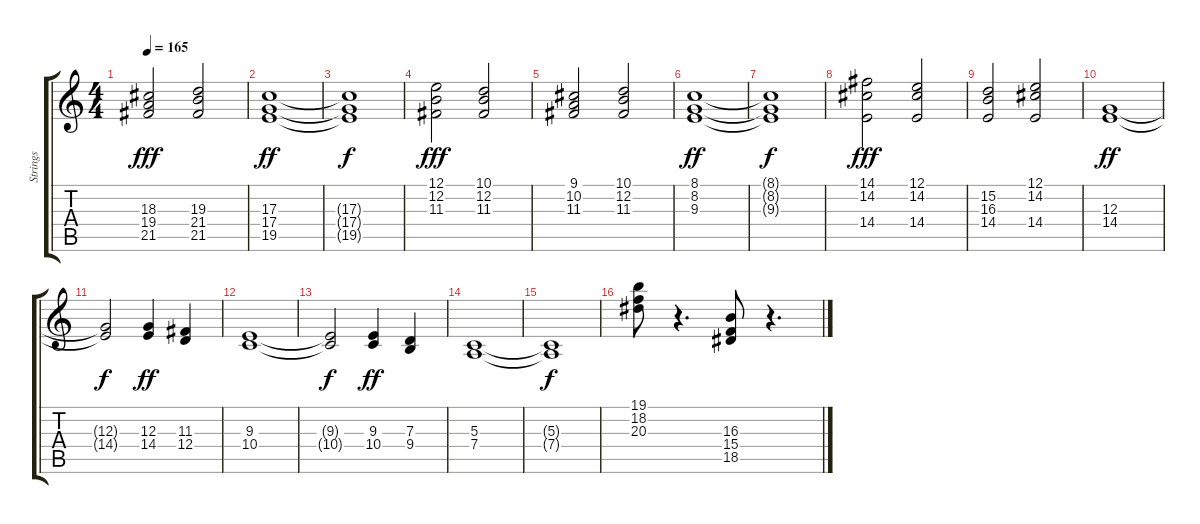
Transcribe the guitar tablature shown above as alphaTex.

\track ("Strings" "Strings") {instrument stringensemble1}
\staff {score tabs}
\tuning (E4 B3 G3 D3 A2 E2) {hide}
\ts (4 4)
\tempo 165
\clef g2
\ks c
(18.3 19.4 21.5).2{dy fff} (19.3 21.4 21.5).2 |
(17.3 17.4 19.5).1{dy ff} |
(17.3{t} 17.4{t} 19.5{t}).1{dy f} |
(12.1 12.2 11.3).2{dy fff} (10.1 12.2 11.3).2 |
(9.1 10.2 11.3).2 (10.1 12.2 11.3).2 |
(8.1 8.2 9.3).1{dy ff} |
(8.1{t} 8.2{t} 9.3{t}).1{dy f} |
(14.1 14.2 14.4).2{dy fff} (12.1 14.2 14.4).2 |
(15.2 16.3 14.4).2 (12.1 14.2 14.4).2 |
(12.3 14.4).1{dy ff} |
(12.3{t} 14.4{t}).2{dy f} (12.3 14.4).4{dy ff} (11.3 12.4).4 |
(9.3 10.4).1 |
(9.3{t} 10.4{t}).2{dy f} (9.3 10.4).4{dy ff} (7.3 9.4).4 |
(5.3 7.4).1 |
(5.3{t} 7.4{t}).1{dy f} |
(19.1 18.2 20.3).8 r.4{d} (16.3 15.4 18.5).8 r.4{d}
